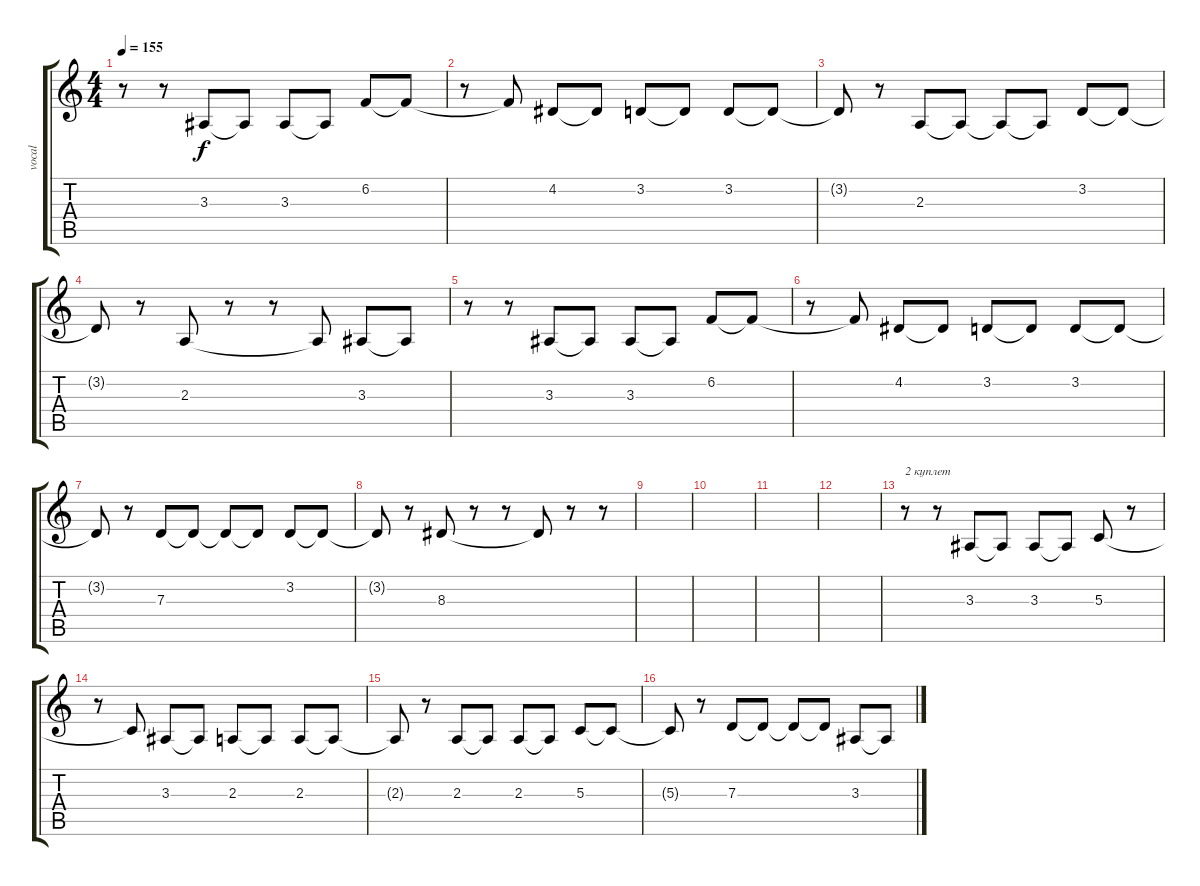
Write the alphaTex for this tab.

\track ("vocal" "vocal") {instrument flute}
\staff {score tabs}
\tuning (E4 B3 G3 D3 A2 E2) {hide}
\ts (4 4)
\tempo 155
\clef g2
\ks c
r.8{dy f} r.8 3.3.8 3.3{t}.8 3.3.8 3.3{t}.8 6.2.8 6.2{t}.8 |
r.8 6.2{t}.8 4.2.8 4.2{t}.8 3.2.8 3.2{t}.8 3.2.8 3.2{t}.8 |
3.2{t}.8 r.8 2.3.8 2.3{t}.8 2.3{t}.8 2.3{t}.8 3.2.8 3.2{t}.8 |
3.2{t}.8 r.8 2.3.8 r.8 r.8 2.3{t}.8 3.3.8 3.3{t}.8 |
r.8 r.8 3.3.8 3.3{t}.8 3.3.8 3.3{t}.8 6.2.8 6.2{t}.8 |
r.8 6.2{t}.8 4.2.8 4.2{t}.8 3.2.8 3.2{t}.8 3.2.8 3.2{t}.8 |
3.2{t}.8 r.8 7.3.8 7.3{t}.8 7.3{t}.8 7.3{t}.8 3.2.8 3.2{t}.8 |
3.2{t}.8 r.8 8.3.8 r.8 r.8 8.3{t}.8 r.8 r.8 |
|
|
|
|
r.8{txt "2 куплет"} r.8 3.3.8 3.3{t}.8 3.3.8 3.3{t}.8 5.3.8 r.8 |
r.8 5.3{t}.8 3.3.8 3.3{t}.8 2.3.8 2.3{t}.8 2.3.8 2.3{t}.8 |
2.3{t}.8 r.8 2.3.8 2.3{t}.8 2.3.8 2.3{t}.8 5.3.8 5.3{t}.8 |
5.3{t}.8 r.8 7.3.8 7.3{t}.8 7.3{t}.8 7.3{t}.8 3.3.8 3.3{t}.8
